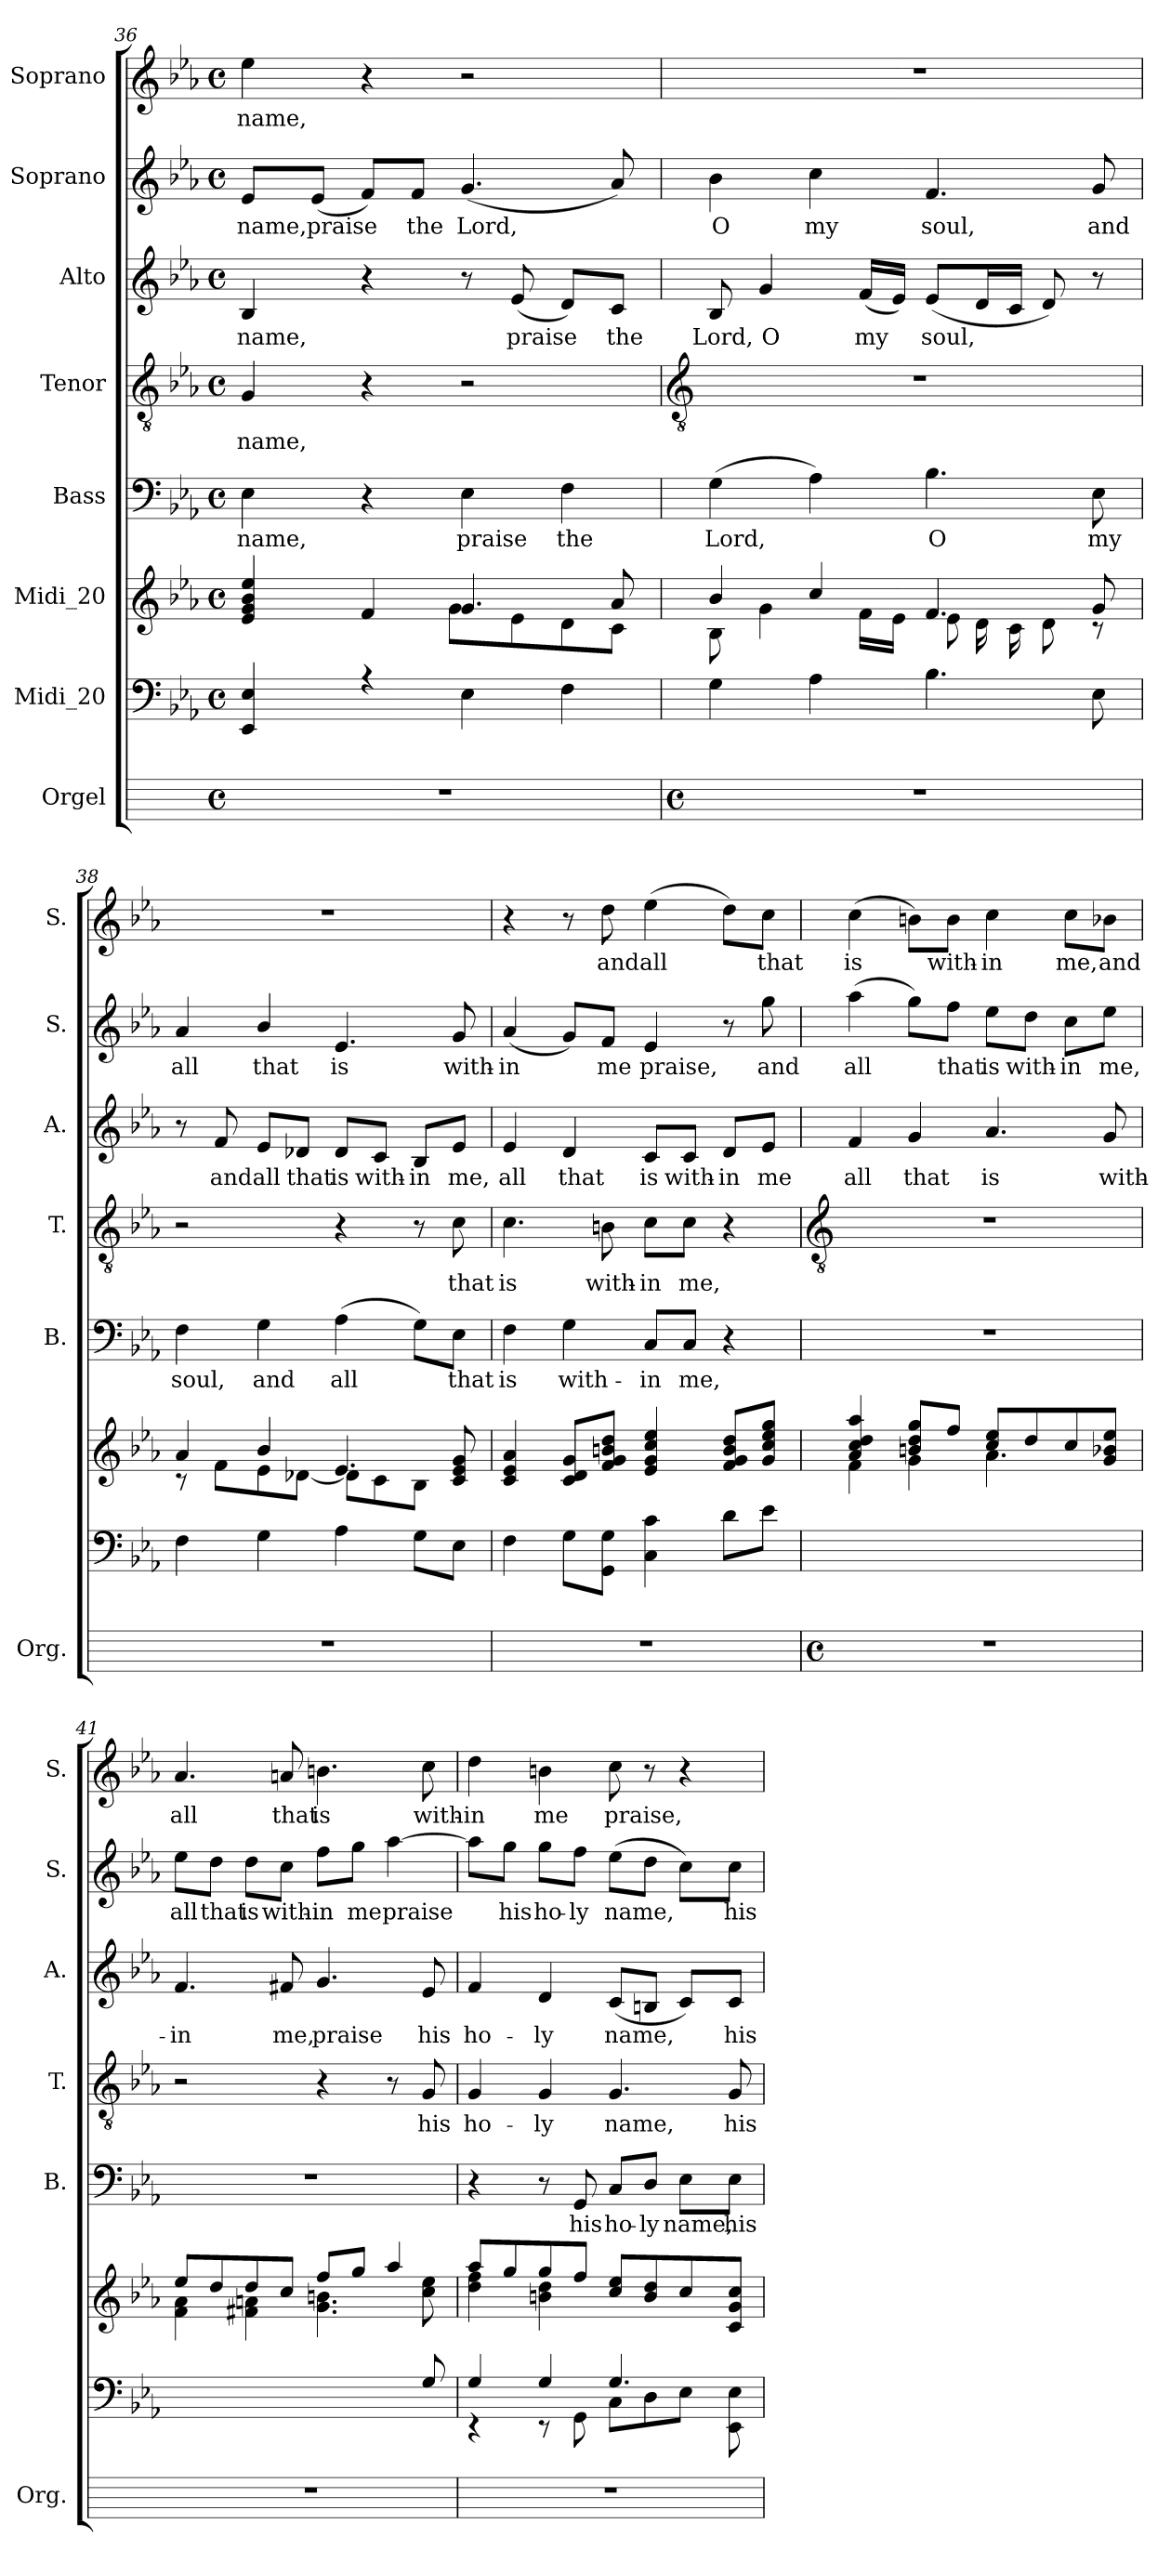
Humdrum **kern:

**kern	**kern	**kern	**kern	**text	**kern	**text	**kern	**text	**kern	**text	**kern	**text
*part8	*part7	*part6	*part5	*part5	*part4	*part4	*part3	*part3	*part2	*part2	*part1	*part1
*staff8	*staff7	*staff6	*staff5	*staff5	*staff4	*staff4	*staff3	*staff3	*staff2	*staff2	*staff1	*staff1
*I"Orgel	*I"Midi_20	*I"Midi_20	*I"Bass	*	*I"Tenor	*	*I"Alto	*	*I"Soprano	*	*I"Soprano	*
*I'Org.	*	*	*I'B.	*	*I'T.	*	*I'A.	*	*I'S.	*	*I'S.	*
*	*clefF4	*clefG2	*clefF4	*	*clefGv2	*	*clefG2	*	*clefG2	*	*clefG2	*
*	*k[b-e-a-]	*k[b-e-a-]	*k[b-e-a-]	*	*k[b-e-a-]	*	*k[b-e-a-]	*	*k[b-e-a-]	*	*k[b-e-a-]	*
*	*E-:	*E-:	*E-:	*	*E-:	*	*E-:	*	*E-:	*	*E-:	*
*M4/4	*M4/4	*M4/4	*M4/4	*	*M4/4	*	*M4/4	*	*M4/4	*	*M4/4	*
*met(c)	*met(c)	*met(c)	*met(c)	*	*met(c)	*	*met(c)	*	*met(c)	*	*met(c)	*
=36	=36	=36	=36	=36	=36	=36	=36	=36	=36	=36	=36	=36
*	*^	*^	*	*	*	*	*	*	*	*	*	*
!	!	!	!	!	!	!LO:LY:b	!	!LO:LY:b	!	!LO:LY:b	!	!LO:LY:b	!	!LO:LY:b
1r	4EE-/ 4E-/	1ryy	4e-/ 4g/ 4b-/ 4ee-/	2ryy	4E-	name,	4G	name,	4B-	name,	8e-L	name,	4ee-	name,
!	!	!	!	!	!	!	!	!	!	!	!	!LO:LY:b	!	!
.	.	.	.	.	.	.	.	.	.	.	(<8e-J	praise	.	.
.	4r	.	4f/	.	4r	.	4r	.	4r	.	8fL)	.	4r	.
!	!	!	!	!	!	!	!	!	!	!	!	!LO:LY:b	!	!
.	.	.	.	.	.	.	.	.	.	.	8fJ	the	.	.
!	!	!	!	!	!	!LO:LY:b	!	!	!	!	!	!LO:LY:b	!	!
.	4E-\	.	4.g/	8g\L	4E-	praise	2r	.	8r	.	(<4.g	Lord,	2r	.
!	!	!	!	!	!	!	!	!	!	!LO:LY:b	!	!	!	!
.	.	.	.	8e-\	.	.	.	.	(<8e-	praise	.	.	.	.
!	!	!	!	!	!	!LO:LY:b	!	!	!	!	!	!	!	!
.	4F\	.	.	8d\	4F	the	.	.	8dL)	.	.	.	.	.
!	!	!	!	!	!	!	!	!	!	!LO:LY:b	!	!	!	!
.	.	.	8a-/	8c\J	.	.	.	.	8cJ	the	8a-)	.	.	.
!!LO:LB:g=z
=37	=37	=37	=37	=37	=37	=37	=37	=37	=37	=37	=37	=37	=37	=37
*	*	*	*	*	*	*	*clefGv2	*	*	*	*	*	*	*
*M4/4	*	*	*	*	*	*	*	*	*	*	*	*	*	*
*met(c)	*	*	*	*	*	*	*	*	*	*	*	*	*	*
!	!	!	!	!	!	!LO:LY:b	!	!	!	!LO:LY:b	!	!LO:LY:b	!	!
1r	4G\	1ryy	4b-/	8B-\	(>4G	Lord,	1r	.	8B-	Lord,	4b-	O	1r	.
!	!	!	!	!	!	!	!	!	!	!LO:LY:b	!	!	!	!
.	.	.	.	4g\	.	.	.	.	4g	O	.	.	.	.
!	!	!	!	!	!	!	!	!	!	!	!	!LO:LY:b	!	!
.	4A-\	.	4cc/	.	4A-)	.	.	.	.	.	4cc	my	.	.
!	!	!	!	!	!	!	!	!	!	!LO:LY:b	!	!	!	!
.	.	.	.	16f\LL	.	.	.	.	(<16fLL	my	.	.	.	.
.	.	.	.	16e-\JJ	.	.	.	.	16e-JJ)	.	.	.	.	.
!	!	!	!	!	!	!LO:LY:b	!	!	!	!LO:LY:b	!	!LO:LY:b	!	!
.	4.B-\	.	4.f/	8e-\L	4.B-	O	.	.	(<8e-L	soul,	4.f	soul,	.	.
.	.	.	.	16d\L	.	.	.	.	16dL	.	.	.	.	.
.	.	.	.	16c\	.	.	.	.	16cJJ	.	.	.	.	.
.	.	.	.	8d\J	.	.	.	.	8d)	.	.	.	.	.
!	!	!	!	!	!	!LO:LY:b	!	!	!	!	!	!LO:LY:b	!	!
.	8E-\	.	8g/	8r	8E-	my	.	.	8r	.	8g	and	.	.
=38	=38	=38	=38	=38	=38	=38	=38	=38	=38	=38	=38	=38	=38	=38
!	!	!	!	!	!	!LO:LY:b	!	!	!	!	!	!LO:LY:b	!	!
1r	4F\	1ryy	4a-/	8r	4F	soul,	2r	.	8r	.	4a-	all	1r	.
!	!	!	!	!	!	!	!	!	!	!LO:LY:b	!	!	!	!
.	.	.	.	8f\L	.	.	.	.	8f	and	.	.	.	.
!	!	!	!	!	!	!LO:LY:b	!	!	!	!LO:LY:b	!	!LO:LY:b	!	!
.	4G\	.	4b-/	8e-\	4G	and	.	.	8e-L	all	4b-/	that	.	.
!	!	!	!	!	!	!	!	!	!	!LO:LY:b	!	!	!	!
.	.	.	.	[8d-X\J	.	.	.	.	8d-XJ	that	.	.	.	.
!	!	!	!	!	!	!LO:LY:b	!	!	!	!LO:LY:b	!	!LO:LY:b	!	!
.	4A-\	.	4.e-/	8d-\L]	(>4A-	all	4r	.	8d-L	is	4.e-	is	.	.
!	!	!	!	!	!	!	!	!	!	!LO:LY:b	!	!	!	!
.	.	.	.	8c\	.	.	.	.	8cJ	with-	.	.	.	.
!	!	!	!	!	!	!	!	!	!	!LO:LY:b	!	!	!	!
.	8G\L	.	.	8B-\J	8GL)	.	8r	.	8B-L	-in	.	.	.	.
!	!	!	!	!	!	!LO:LY:b	!	!LO:LY:b	!	!LO:LY:b	!	!LO:LY:b	!	!
.	8E-\J	.	8c/ 8e-/ 8g/	8ryy	8E-J	that	8c	that	8e-J	me,	8g	with-	.	.
=39	=39	=39	=39	=39	=39	=39	=39	=39	=39	=39	=39	=39	=39	=39
!	!	!	!	!	!	!LO:LY:b	!	!LO:LY:b	!	!LO:LY:b	!	!LO:LY:b	!	!
1r	4F\	1ryy	4c/ 4e-/ 4a-/	1ryy	4F	is	4.c	is	4e-	all	(<4a-	-in	4r	.
!	!	!	!	!	!	!LO:LY:b	!	!	!	!LO:LY:b	!	!	!	!
.	8G\L	.	8c/ 8d/ 8g/L	.	4G	with-	.	.	4d	that	8gL)	.	8r	.
!	!	!	!	!	!	!	!	!LO:LY:b	!	!	!	!LO:LY:b	!	!LO:LY:b
.	8GG\ 8G\J	.	8f/ 8g/ 8bn/ 8dd/J	.	.	.	8Bn	with-	.	.	8fJ	me	8dd	and
!	!	!	!	!	!	!LO:LY:b	!	!LO:LY:b	!	!LO:LY:b	!	!LO:LY:b	!	!LO:LY:b
.	4C\ 4c\	.	4e-/ 4g/ 4cc/ 4ee-/	.	8CL	-in	8cL	-in	8cL	is	4e-	praise,	(>4ee-	all
!	!	!	!	!	!	!LO:LY:b	!	!LO:LY:b	!	!LO:LY:b	!	!	!	!
.	.	.	.	.	8CJ	me,	8cJ	me,	8cJ	with-	.	.	.	.
!	!	!	!	!	!	!	!	!	!	!LO:LY:b	!	!	!	!
.	8d\L	.	8f/ 8g/ 8b/ 8dd/L	.	4r	.	4r	.	8dL	-in	8r	.	8ddL)	.
!	!	!	!	!	!	!	!	!	!	!LO:LY:b	!	!LO:LY:b	!	!LO:LY:b
.	8e-\J	.	8g/ 8cc/ 8ee-/ 8gg/J	.	.	.	.	.	8e-J	me	8gg	and	8ccJ	that
!!LO:LB:g=z
=40	=40	=40	=40	=40	=40	=40	=40	=40	=40	=40	=40	=40	=40	=40
*	*	*	*	*	*	*	*clefGv2	*	*	*	*	*	*	*
*M4/4	*	*	*	*	*	*	*	*	*	*	*	*	*	*
*met(c)	*	*	*	*	*	*	*	*	*	*	*	*	*	*
!	!	!	!	!	!	!	!	!	!	!LO:LY:b	!	!LO:LY:b	!	!LO:LY:b
1r	1ryy	1ryy	4a-/ 4cc/ 4dd/ 4aa-/	4f\	1r	.	1r	.	4f	all	(>4aa-	all	(>4cc	is
!	!	!	!	!	!	!	!	!	!	!LO:LY:b	!	!	!	!
.	.	.	8bn/ 8dd/ 8gg/L	4g\	.	.	.	.	4g	that	8ggL)	.	8bnL)	.
!	!	!	!	!	!	!	!	!	!	!	!	!LO:LY:b	!	!LO:LY:b
.	.	.	8ff/J	.	.	.	.	.	.	.	8ffJ	that	8bJ	with-
!	!	!	!	!	!	!	!	!	!	!LO:LY:b	!	!LO:LY:b	!	!LO:LY:b
.	.	.	8cc/ 8ee-/L	4.a-\	.	.	.	.	4.a-	is	8ee-L	is	4cc	-in
!	!	!	!	!	!	!	!	!	!	!	!	!LO:LY:b	!	!
.	.	.	8dd/	.	.	.	.	.	.	.	8ddJ	with-	.	.
!	!	!	!	!	!	!	!	!	!	!	!	!LO:LY:b	!	!LO:LY:b
.	.	.	8cc/	.	.	.	.	.	.	.	8ccL	-in	8ccL	me,
!	!	!	!	!	!	!	!	!	!	!LO:LY:b	!	!LO:LY:b	!	!LO:LY:b
.	.	.	8g/ 8b-X/ 8ee-/J	8ryy	.	.	.	.	8g	with-	8ee-J	me,	8b-XJ	and
=41	=41	=41	=41	=41	=41	=41	=41	=41	=41	=41	=41	=41	=41	=41
!	!	!	!	!	!	!	!	!	!	!LO:LY:b	!	!LO:LY:b	!	!LO:LY:b
1r	2..ryy	1ryy	8ee-/L	4f\ 4a-\	1r	.	2r	.	4.f	-in	8ee-L	all	4.a-	all
!	!	!	!	!	!	!	!	!	!	!	!	!LO:LY:b	!	!
.	.	.	8dd/	.	.	.	.	.	.	.	8ddJ	that	.	.
!	!	!	!	!	!	!	!	!	!	!	!	!LO:LY:b	!	!
.	.	.	8dd/	4f#X\ 4an\	.	.	.	.	.	.	8ddL	is	.	.
!	!	!	!	!	!	!	!	!	!	!LO:LY:b	!	!LO:LY:b	!	!LO:LY:b
.	.	.	8cc/J	.	.	.	.	.	8f#X	me,	8ccJ	with-	8an	that
!	!	!	!	!	!	!	!	!	!	!LO:LY:b	!	!LO:LY:b	!	!LO:LY:b
.	.	.	8ff/L	4.g\ 4.bn\	.	.	4r	.	4.g	praise	8ffL	-in	4.bn	is
!	!	!	!	!	!	!	!	!	!	!	!	!LO:LY:b	!	!
.	.	.	8gg/J	.	.	.	.	.	.	.	8ggJ	me	.	.
!	!	!	!	!	!	!	!	!	!	!	!	!LO:LY:b	!	!
.	.	.	4aa-/	.	.	.	8r	.	.	.	[4aa-	praise	.	.
!	!	!	!	!	!	!	!	!LO:LY:b	!	!LO:LY:b	!	!	!	!LO:LY:b
.	8G/	.	.	8cc\ 8ee-\	.	.	8G	his	8e-	his	.	.	8cc	with-
=42	=42	=42	=42	=42	=42	=42	=42	=42	=42	=42	=42	=42	=42	=42
!	!	!	!	!	!	!	!	!LO:LY:b	!	!LO:LY:b	!	!	!	!LO:LY:b
1r	4G/	4r	8aa-/L	4dd\ 4ff\	4r	.	4G	ho-	4f	ho-	8aa-L]	.	4dd	-in
!	!	!	!	!	!	!	!	!	!	!	!	!LO:LY:b	!	!
.	.	.	8gg/	.	.	.	.	.	.	.	8ggJ	his	.	.
!	!	!	!	!	!	!	!	!LO:LY:b	!	!LO:LY:b	!	!LO:LY:b	!	!LO:LY:b
.	4G/	8r	8gg/	4bn\ 4dd\	8r	.	4G	-ly	4d	-ly	8ggL	ho-	4bn	me
!	!	!	!	!	!	!LO:LY:b	!	!	!	!	!	!LO:LY:b	!	!
.	.	8GG\	8ff/J	.	8GG	his	.	.	.	.	8ffJ	-ly	.	.
!	!	!	!	!	!	!LO:LY:b	!	!LO:LY:b	!	!LO:LY:b	!	!LO:LY:b	!	!LO:LY:b
.	4.G/	8C\L	8cc/ 8ee-/L	2ryy	8CL	ho-	4.G	name,	(<8cL	name,	(>8ee-L	name,	8cc	praise,
!	!	!	!	!	!	!LO:LY:b	!	!	!	!	!	!	!	!
.	.	8D\	8b/ 8dd/	.	8DJ	-ly	.	.	8BnJ	.	8ddJ	.	8r	.
!	!	!	!	!	!	!LO:LY:b	!	!	!	!	!	!	!	!
.	.	8E-\J	8cc/	.	8E-L	name,	.	.	8cL)	.	8ccL)	.	4r	.
!	!	!	!	!	!	!LO:LY:b	!	!LO:LY:b	!	!LO:LY:b	!	!LO:LY:b	!	!
.	8EE-\ 8E-\	8ryy	8c/ 8g/ 8cc/J	.	8E-J	his	8G	his	8cJ	his	8ccJ	his	.	.
*	*v	*v	*	*	*	*	*	*	*	*	*	*	*	*
*	*	*v	*v	*	*	*	*	*	*	*	*	*	*
=	=	=	=	=	=	=	=	=	=	=	=	=
*-	*-	*-	*-	*-	*-	*-	*-	*-	*-	*-	*-	*-
